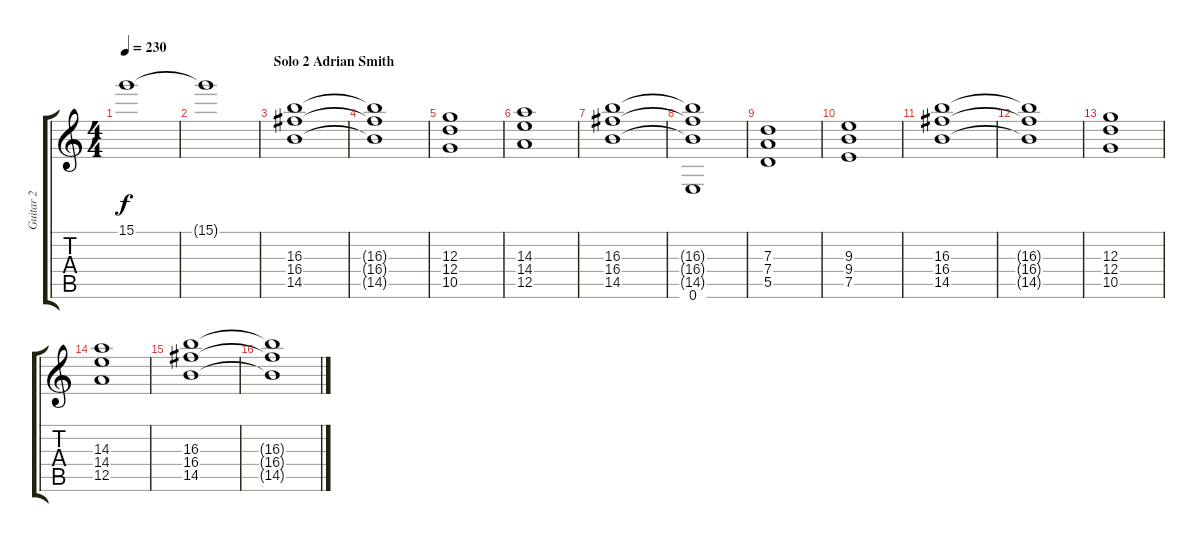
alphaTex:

\track ("Guitar 2" "Guitar 2") {instrument distortionguitar}
\staff {score tabs}
\tuning (E4 B3 G3 D3 A2 E2) {hide}
\ts (4 4)
\tempo 230
\clef g2
\ks c
15.1{t}.1{dy f} |
15.1{t}.1 |
\section ("" "Solo 2 Adrian Smith")
(16.3 16.4 14.5).1{volume 10} |
(16.3{t} 16.4{t} 14.5{t}).1 |
(12.3 12.4 10.5).1 |
(14.3 14.4 12.5).1 |
(16.3 16.4 14.5).1 |
(16.3{t} 16.4{t} 14.5{t} 0.6).1 |
(7.3 7.4 5.5).1 |
(9.3 9.4 7.5).1 |
(16.3 16.4 14.5).1 |
(16.3{t} 16.4{t} 14.5{t}).1 |
(12.3 12.4 10.5).1 |
(14.3 14.4 12.5).1 |
(16.3 16.4 14.5).1 |
(16.3{t} 16.4{t} 14.5{t}).1
